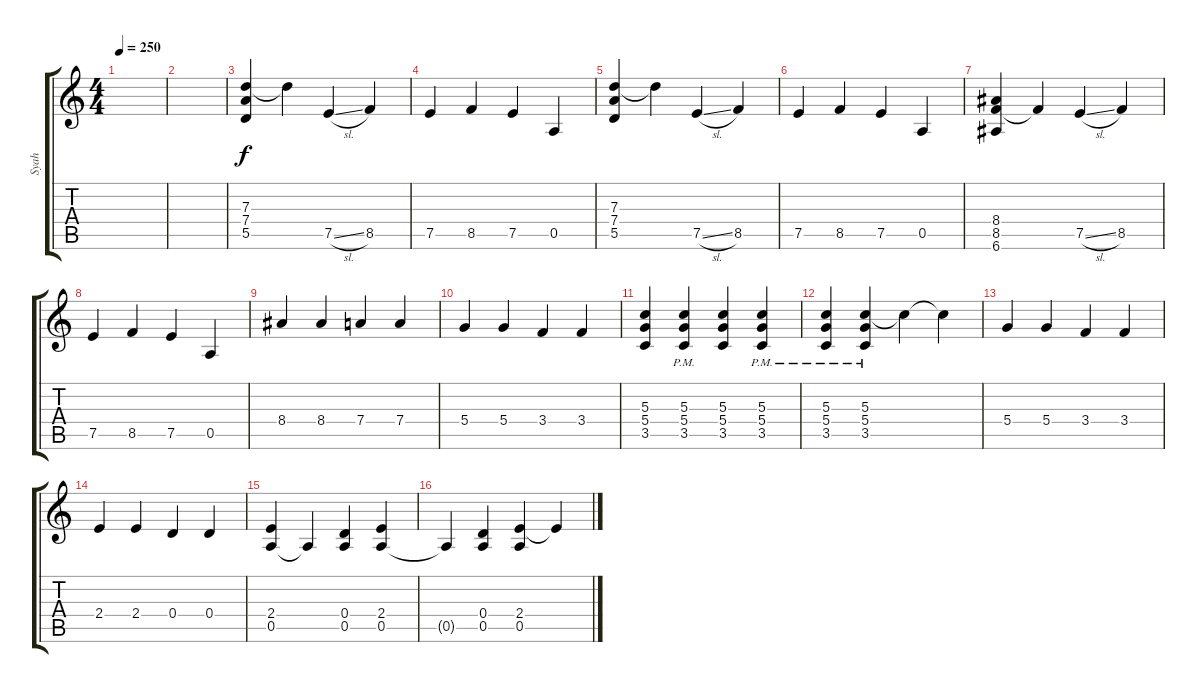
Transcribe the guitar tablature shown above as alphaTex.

\track ("Syah" "Syah") {instrument distortionguitar}
\staff {score tabs}
\tuning (E4 B3 G3 D3 A2 E2) {hide}
\ts (4 4)
\tempo 250
\clef g2
\ks c
|
|
(7.3 7.4 5.5).4 7.3{t}.4 7.5{sl}.4 8.5.4 |
7.5.4 8.5.4 7.5.4 0.5.4 |
(7.3 7.4 5.5).4 7.3{t}.4 7.5{sl}.4 8.5.4 |
7.5.4 8.5.4 7.5.4 0.5.4 |
(8.4 8.5 6.6).4 8.5{t}.4 7.5{sl}.4 8.5.4 |
7.5.4 8.5.4 7.5.4 0.5.4 |
8.4.4 8.4.4 7.4.4 7.4.4 |
5.4.4 5.4.4 3.4.4 3.4.4 |
(5.3 5.4 3.5).4 (5.3{pm} 5.4{pm} 3.5{pm}).4 (5.3 5.4 3.5).4 (5.3{pm} 5.4 3.5).4 |
(5.3{pm} 5.4 3.5).4 (5.3{pm} 5.4 3.5).4 5.3{t}.4 5.3{t}.4 |
5.4.4 5.4.4 3.4.4 3.4.4 |
2.4.4 2.4.4 0.4.4 0.4.4 |
(2.4 0.5).4 0.5{t}.4 (0.4 0.5).4 (2.4 0.5).4 |
0.5{t}.4 (0.4 0.5).4 (2.4 0.5).4 2.4{t}.4
